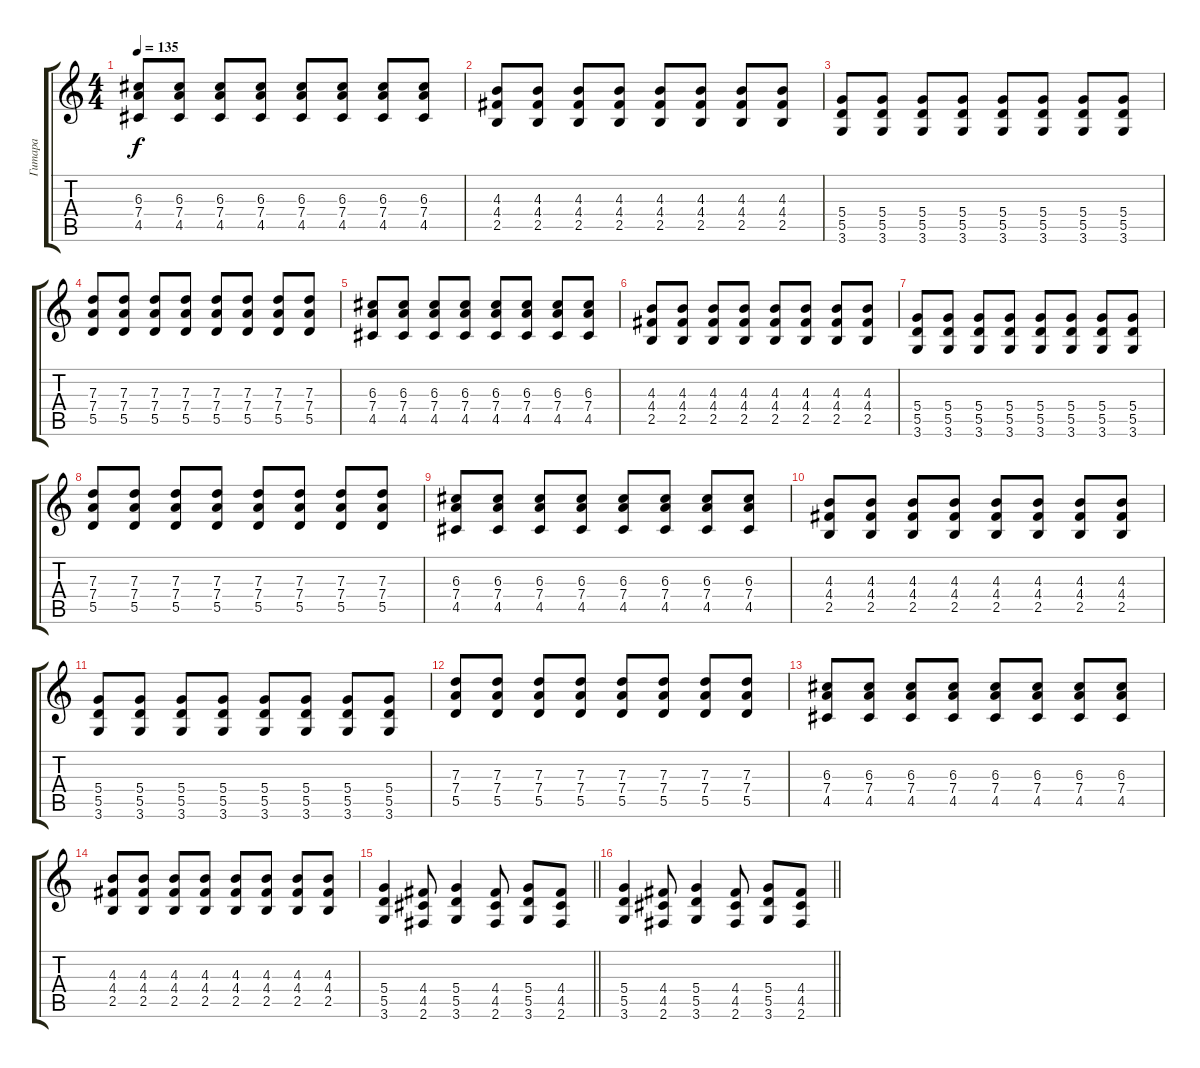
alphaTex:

\track ("Гитара" "Гитара") {instrument distortionguitar}
\staff {score tabs}
\tuning (E4 B3 G3 D3 A2 E2) {hide}
\ts (4 4)
\tempo 135
\clef g2
\ks c
(6.3 7.4 4.5).8{dy f} (6.3 7.4 4.5).8 (6.3 7.4 4.5).8 (6.3 7.4 4.5).8 (6.3 7.4 4.5).8 (6.3 7.4 4.5).8 (6.3 7.4 4.5).8 (6.3 7.4 4.5).8 |
(4.3 4.4 2.5).8 (4.3 4.4 2.5).8 (4.3 4.4 2.5).8 (4.3 4.4 2.5).8 (4.3 4.4 2.5).8 (4.3 4.4 2.5).8 (4.3 4.4 2.5).8 (4.3 4.4 2.5).8 |
(5.4 5.5 3.6).8 (5.4 5.5 3.6).8 (5.4 5.5 3.6).8 (5.4 5.5 3.6).8 (5.4 5.5 3.6).8 (5.4 5.5 3.6).8 (5.4 5.5 3.6).8 (5.4 5.5 3.6).8 |
(7.3 7.4 5.5).8 (7.3 7.4 5.5).8 (7.3 7.4 5.5).8 (7.3 7.4 5.5).8 (7.3 7.4 5.5).8 (7.3 7.4 5.5).8 (7.3 7.4 5.5).8 (7.3 7.4 5.5).8 |
(6.3 7.4 4.5).8 (6.3 7.4 4.5).8 (6.3 7.4 4.5).8 (6.3 7.4 4.5).8 (6.3 7.4 4.5).8 (6.3 7.4 4.5).8 (6.3 7.4 4.5).8 (6.3 7.4 4.5).8 |
(4.3 4.4 2.5).8 (4.3 4.4 2.5).8 (4.3 4.4 2.5).8 (4.3 4.4 2.5).8 (4.3 4.4 2.5).8 (4.3 4.4 2.5).8 (4.3 4.4 2.5).8 (4.3 4.4 2.5).8 |
(5.4 5.5 3.6).8 (5.4 5.5 3.6).8 (5.4 5.5 3.6).8 (5.4 5.5 3.6).8 (5.4 5.5 3.6).8 (5.4 5.5 3.6).8 (5.4 5.5 3.6).8 (5.4 5.5 3.6).8 |
(7.3 7.4 5.5).8 (7.3 7.4 5.5).8 (7.3 7.4 5.5).8 (7.3 7.4 5.5).8 (7.3 7.4 5.5).8 (7.3 7.4 5.5).8 (7.3 7.4 5.5).8 (7.3 7.4 5.5).8 |
(6.3 7.4 4.5).8 (6.3 7.4 4.5).8 (6.3 7.4 4.5).8 (6.3 7.4 4.5).8 (6.3 7.4 4.5).8 (6.3 7.4 4.5).8 (6.3 7.4 4.5).8 (6.3 7.4 4.5).8 |
(4.3 4.4 2.5).8 (4.3 4.4 2.5).8 (4.3 4.4 2.5).8 (4.3 4.4 2.5).8 (4.3 4.4 2.5).8 (4.3 4.4 2.5).8 (4.3 4.4 2.5).8 (4.3 4.4 2.5).8 |
(5.4 5.5 3.6).8 (5.4 5.5 3.6).8 (5.4 5.5 3.6).8 (5.4 5.5 3.6).8 (5.4 5.5 3.6).8 (5.4 5.5 3.6).8 (5.4 5.5 3.6).8 (5.4 5.5 3.6).8 |
(7.3 7.4 5.5).8 (7.3 7.4 5.5).8 (7.3 7.4 5.5).8 (7.3 7.4 5.5).8 (7.3 7.4 5.5).8 (7.3 7.4 5.5).8 (7.3 7.4 5.5).8 (7.3 7.4 5.5).8 |
(6.3 7.4 4.5).8 (6.3 7.4 4.5).8 (6.3 7.4 4.5).8 (6.3 7.4 4.5).8 (6.3 7.4 4.5).8 (6.3 7.4 4.5).8 (6.3 7.4 4.5).8 (6.3 7.4 4.5).8 |
(4.3 4.4 2.5).8 (4.3 4.4 2.5).8 (4.3 4.4 2.5).8 (4.3 4.4 2.5).8 (4.3 4.4 2.5).8 (4.3 4.4 2.5).8 (4.3 4.4 2.5).8 (4.3 4.4 2.5).8 |
\barLineRight lightlight
(5.4 5.5 3.6).4 (4.4 4.5 2.6).8 (5.4 5.5 3.6).4 (4.4 4.5 2.6).8 (5.4 5.5 3.6).8 (4.4 4.5 2.6).8 |
\barLineRight lightlight
(5.4 5.5 3.6).4 (4.4 4.5 2.6).8 (5.4 5.5 3.6).4 (4.4 4.5 2.6).8 (5.4 5.5 3.6).8 (4.4 4.5 2.6).8
